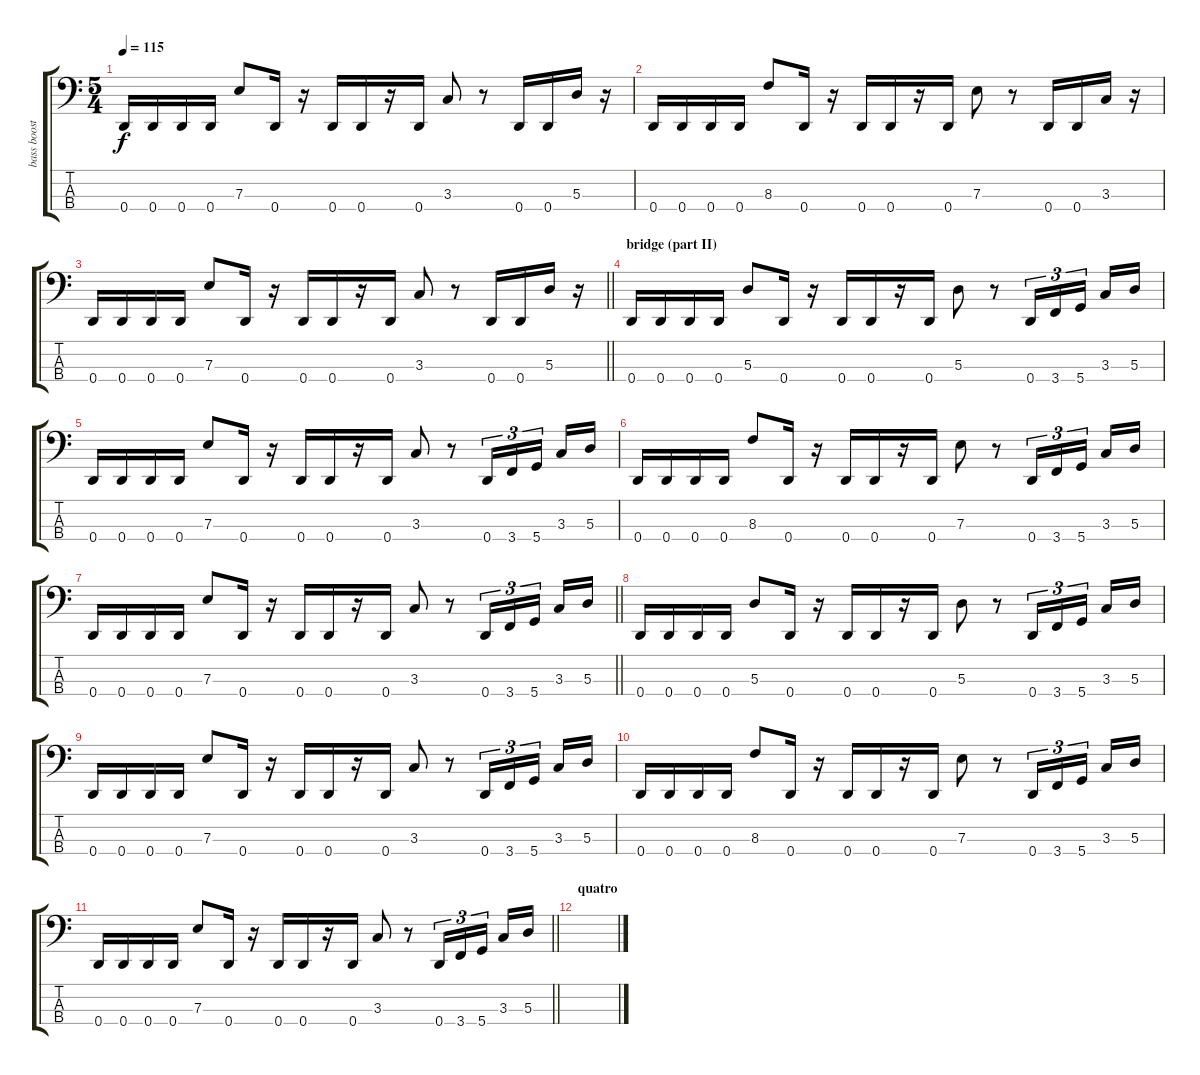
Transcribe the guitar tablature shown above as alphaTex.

\track ("bass boost" "bass boost") {instrument slapbass2}
\staff {score tabs}
\tuning (G2 D2 A1 D1) {hide}
\ts (5 4)
\tempo 115
\clef f4
\ks c
0.4.16{dy f} 0.4.16 0.4.16 0.4.16 7.3.8 0.4.16 r.16 0.4.16 0.4.16 r.16 0.4.16 3.3.8 r.8 0.4.16 0.4.16 5.3.16 r.16 |
0.4.16 0.4.16 0.4.16 0.4.16 8.3.8 0.4.16 r.16 0.4.16 0.4.16 r.16 0.4.16 7.3.8 r.8 0.4.16 0.4.16 3.3.16 r.16 |
\barLineRight lightlight
0.4.16 0.4.16 0.4.16 0.4.16 7.3.8 0.4.16 r.16 0.4.16 0.4.16 r.16 0.4.16 3.3.8 r.8 0.4.16 0.4.16 5.3.16 r.16 |
\section ("" "bridge (part II)")
0.4.16 0.4.16 0.4.16 0.4.16 5.3.8 0.4.16 r.16 0.4.16 0.4.16 r.16 0.4.16 5.3.8 r.8 0.4.16{tu (3 2)} 3.4.16{tu (3 2)} 5.4.16{tu (3 2) beam splitsecondary} 3.3.16 5.3.16 |
0.4.16 0.4.16 0.4.16 0.4.16 7.3.8 0.4.16 r.16 0.4.16 0.4.16 r.16 0.4.16 3.3.8 r.8 0.4.16{tu (3 2)} 3.4.16{tu (3 2)} 5.4.16{tu (3 2) beam splitsecondary} 3.3.16 5.3.16 |
0.4.16 0.4.16 0.4.16 0.4.16 8.3.8 0.4.16 r.16 0.4.16 0.4.16 r.16 0.4.16 7.3.8 r.8 0.4.16{tu (3 2)} 3.4.16{tu (3 2)} 5.4.16{tu (3 2) beam splitsecondary} 3.3.16 5.3.16 |
\barLineRight lightlight
0.4.16 0.4.16 0.4.16 0.4.16 7.3.8 0.4.16 r.16 0.4.16 0.4.16 r.16 0.4.16 3.3.8 r.8 0.4.16{tu (3 2)} 3.4.16{tu (3 2)} 5.4.16{tu (3 2) beam splitsecondary} 3.3.16 5.3.16 |
0.4.16 0.4.16 0.4.16 0.4.16 5.3.8 0.4.16 r.16 0.4.16 0.4.16 r.16 0.4.16 5.3.8 r.8 0.4.16{tu (3 2)} 3.4.16{tu (3 2)} 5.4.16{tu (3 2) beam splitsecondary} 3.3.16 5.3.16 |
0.4.16 0.4.16 0.4.16 0.4.16 7.3.8 0.4.16 r.16 0.4.16 0.4.16 r.16 0.4.16 3.3.8 r.8 0.4.16{tu (3 2)} 3.4.16{tu (3 2)} 5.4.16{tu (3 2) beam splitsecondary} 3.3.16 5.3.16 |
0.4.16 0.4.16 0.4.16 0.4.16 8.3.8 0.4.16 r.16 0.4.16 0.4.16 r.16 0.4.16 7.3.8 r.8 0.4.16{tu (3 2)} 3.4.16{tu (3 2)} 5.4.16{tu (3 2) beam splitsecondary} 3.3.16 5.3.16 |
\barLineRight lightlight
0.4.16 0.4.16 0.4.16 0.4.16 7.3.8 0.4.16 r.16 0.4.16 0.4.16 r.16 0.4.16 3.3.8 r.8 0.4.16{tu (3 2)} 3.4.16{tu (3 2)} 5.4.16{tu (3 2) beam splitsecondary} 3.3.16 5.3.16 |
\section ("" "quatro")
